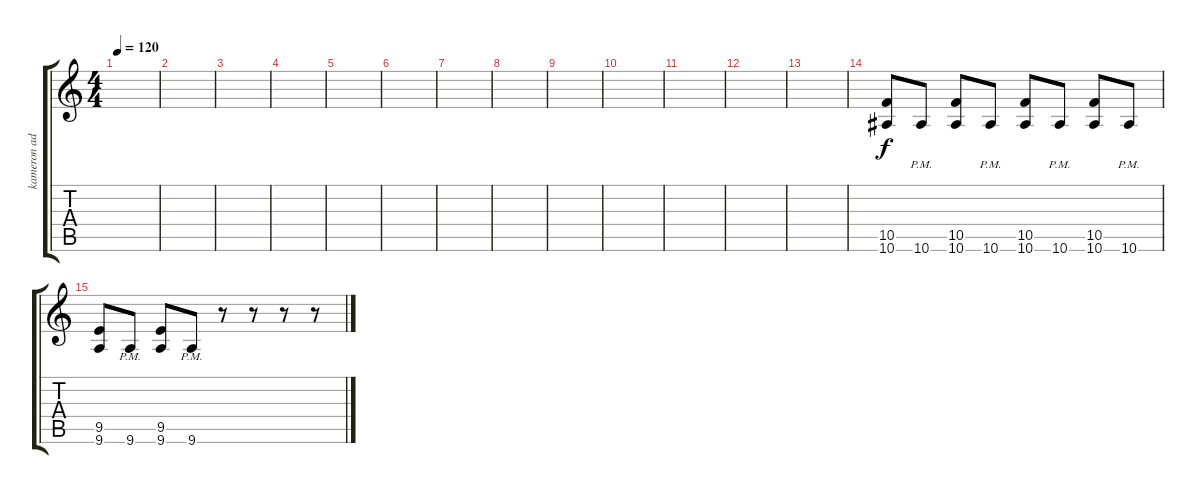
\track ("kameron add" "kameron ad") {instrument overdrivenguitar}
\staff {score tabs}
\tuning (D4 A3 F3 C3 G2 C2) {hide}
\ts (4 4)
\tempo 120
\clef g2
\ks c
|
|
|
|
|
|
|
|
|
|
|
|
|
(10.5 10.6).8 10.6{pm}.8 (10.5 10.6).8 10.6{pm}.8 (10.5 10.6).8 10.6{pm}.8 (10.5 10.6).8 10.6{pm}.8 |
(9.5 9.6).8 9.6{pm}.8 (9.5 9.6).8 9.6{pm}.8 r.8 r.8 r.8 r.8
